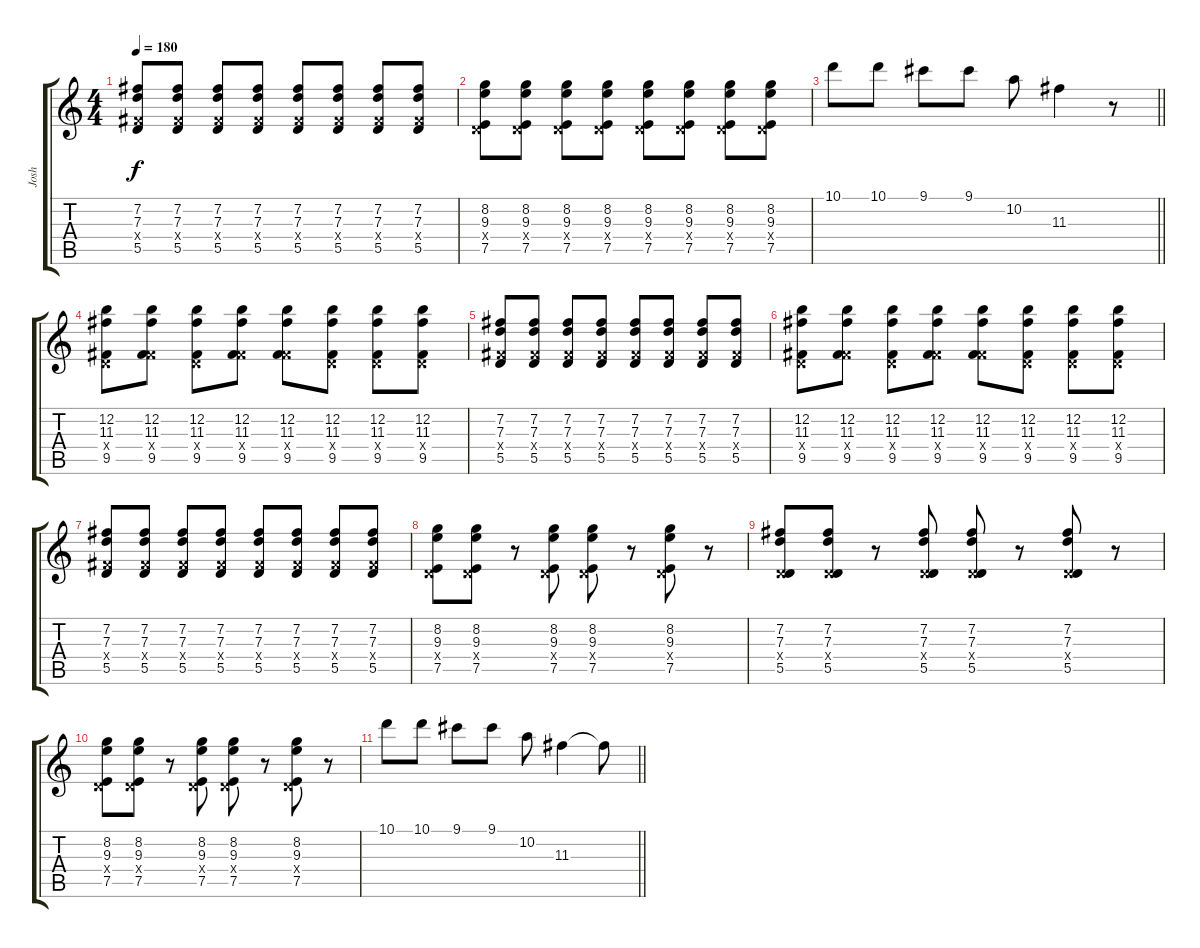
\track ("Josh" "Josh") {instrument distortionguitar}
\staff {score tabs}
\tuning (E4 B3 G3 D3 A2 D2) {hide}
\ts (4 4)
\tempo 180
\clef g2
\ks c
(7.2 7.3 4.4{x} 5.5).8{dy f} (7.2 7.3 4.4{x} 5.5).8 (7.2 7.3 4.4{x} 5.5).8 (7.2 7.3 4.4{x} 5.5).8 (7.2 7.3 4.4{x} 5.5).8 (7.2 7.3 4.4{x} 5.5).8 (7.2 7.3 4.4{x} 5.5).8 (7.2 7.3 4.4{x} 5.5).8 |
(8.2 9.3 0.4{x} 7.5).8 (8.2 9.3 0.4{x} 7.5).8 (8.2 9.3 0.4{x} 7.5).8 (8.2 9.3 0.4{x} 7.5).8 (8.2 9.3 0.4{x} 7.5).8 (8.2 9.3 0.4{x} 7.5).8 (8.2 9.3 0.4{x} 7.5).8 (8.2 9.3 0.4{x} 7.5).8 |
\barLineRight lightlight
10.1.8 10.1.8 9.1.8 9.1.8 10.2.8 11.3.4 r.8 |
(12.2 11.3 0.4{x} 9.5).8 (12.2 11.3 4.4{x} 9.5).8 (12.2 11.3 0.4{x} 9.5).8 (12.2 11.3 4.4{x} 9.5).8 (12.2 11.3 4.4{x} 9.5).8 (12.2 11.3 0.4{x} 9.5).8 (12.2 11.3 0.4{x} 9.5).8 (12.2 11.3 0.4{x} 9.5).8 |
(7.2 7.3 4.4{x} 5.5).8 (7.2 7.3 4.4{x} 5.5).8 (7.2 7.3 4.4{x} 5.5).8 (7.2 7.3 4.4{x} 5.5).8 (7.2 7.3 4.4{x} 5.5).8 (7.2 7.3 4.4{x} 5.5).8 (7.2 7.3 4.4{x} 5.5).8 (7.2 7.3 4.4{x} 5.5).8 |
(12.2 11.3 0.4{x} 9.5).8 (12.2 11.3 4.4{x} 9.5).8 (12.2 11.3 0.4{x} 9.5).8 (12.2 11.3 4.4{x} 9.5).8 (12.2 11.3 4.4{x} 9.5).8 (12.2 11.3 0.4{x} 9.5).8 (12.2 11.3 0.4{x} 9.5).8 (12.2 11.3 0.4{x} 9.5).8 |
(7.2 7.3 4.4{x} 5.5).8 (7.2 7.3 4.4{x} 5.5).8 (7.2 7.3 4.4{x} 5.5).8 (7.2 7.3 4.4{x} 5.5).8 (7.2 7.3 4.4{x} 5.5).8 (7.2 7.3 4.4{x} 5.5).8 (7.2 7.3 4.4{x} 5.5).8 (7.2 7.3 4.4{x} 5.5).8 |
(8.2 9.3 0.4{x} 7.5).8 (8.2 9.3 0.4{x} 7.5).8 r.8 (8.2 9.3 0.4{x} 7.5).8 (8.2 9.3 0.4{x} 7.5).8 r.8 (8.2 9.3 0.4{x} 7.5).8 r.8 |
(7.2 7.3 0.4{x} 5.5).8 (7.2 7.3 0.4{x} 5.5).8 r.8 (7.2 7.3 0.4{x} 5.5).8 (7.2 7.3 0.4{x} 5.5).8 r.8 (7.2 7.3 0.4{x} 5.5).8 r.8 |
(8.2 9.3 0.4{x} 7.5).8 (8.2 9.3 0.4{x} 7.5).8 r.8 (8.2 9.3 0.4{x} 7.5).8 (8.2 9.3 0.4{x} 7.5).8 r.8 (8.2 9.3 0.4{x} 7.5).8 r.8 |
\barLineRight lightlight
10.1.8 10.1.8 9.1.8 9.1.8 10.2.8 11.3.4 11.3{t}.8
